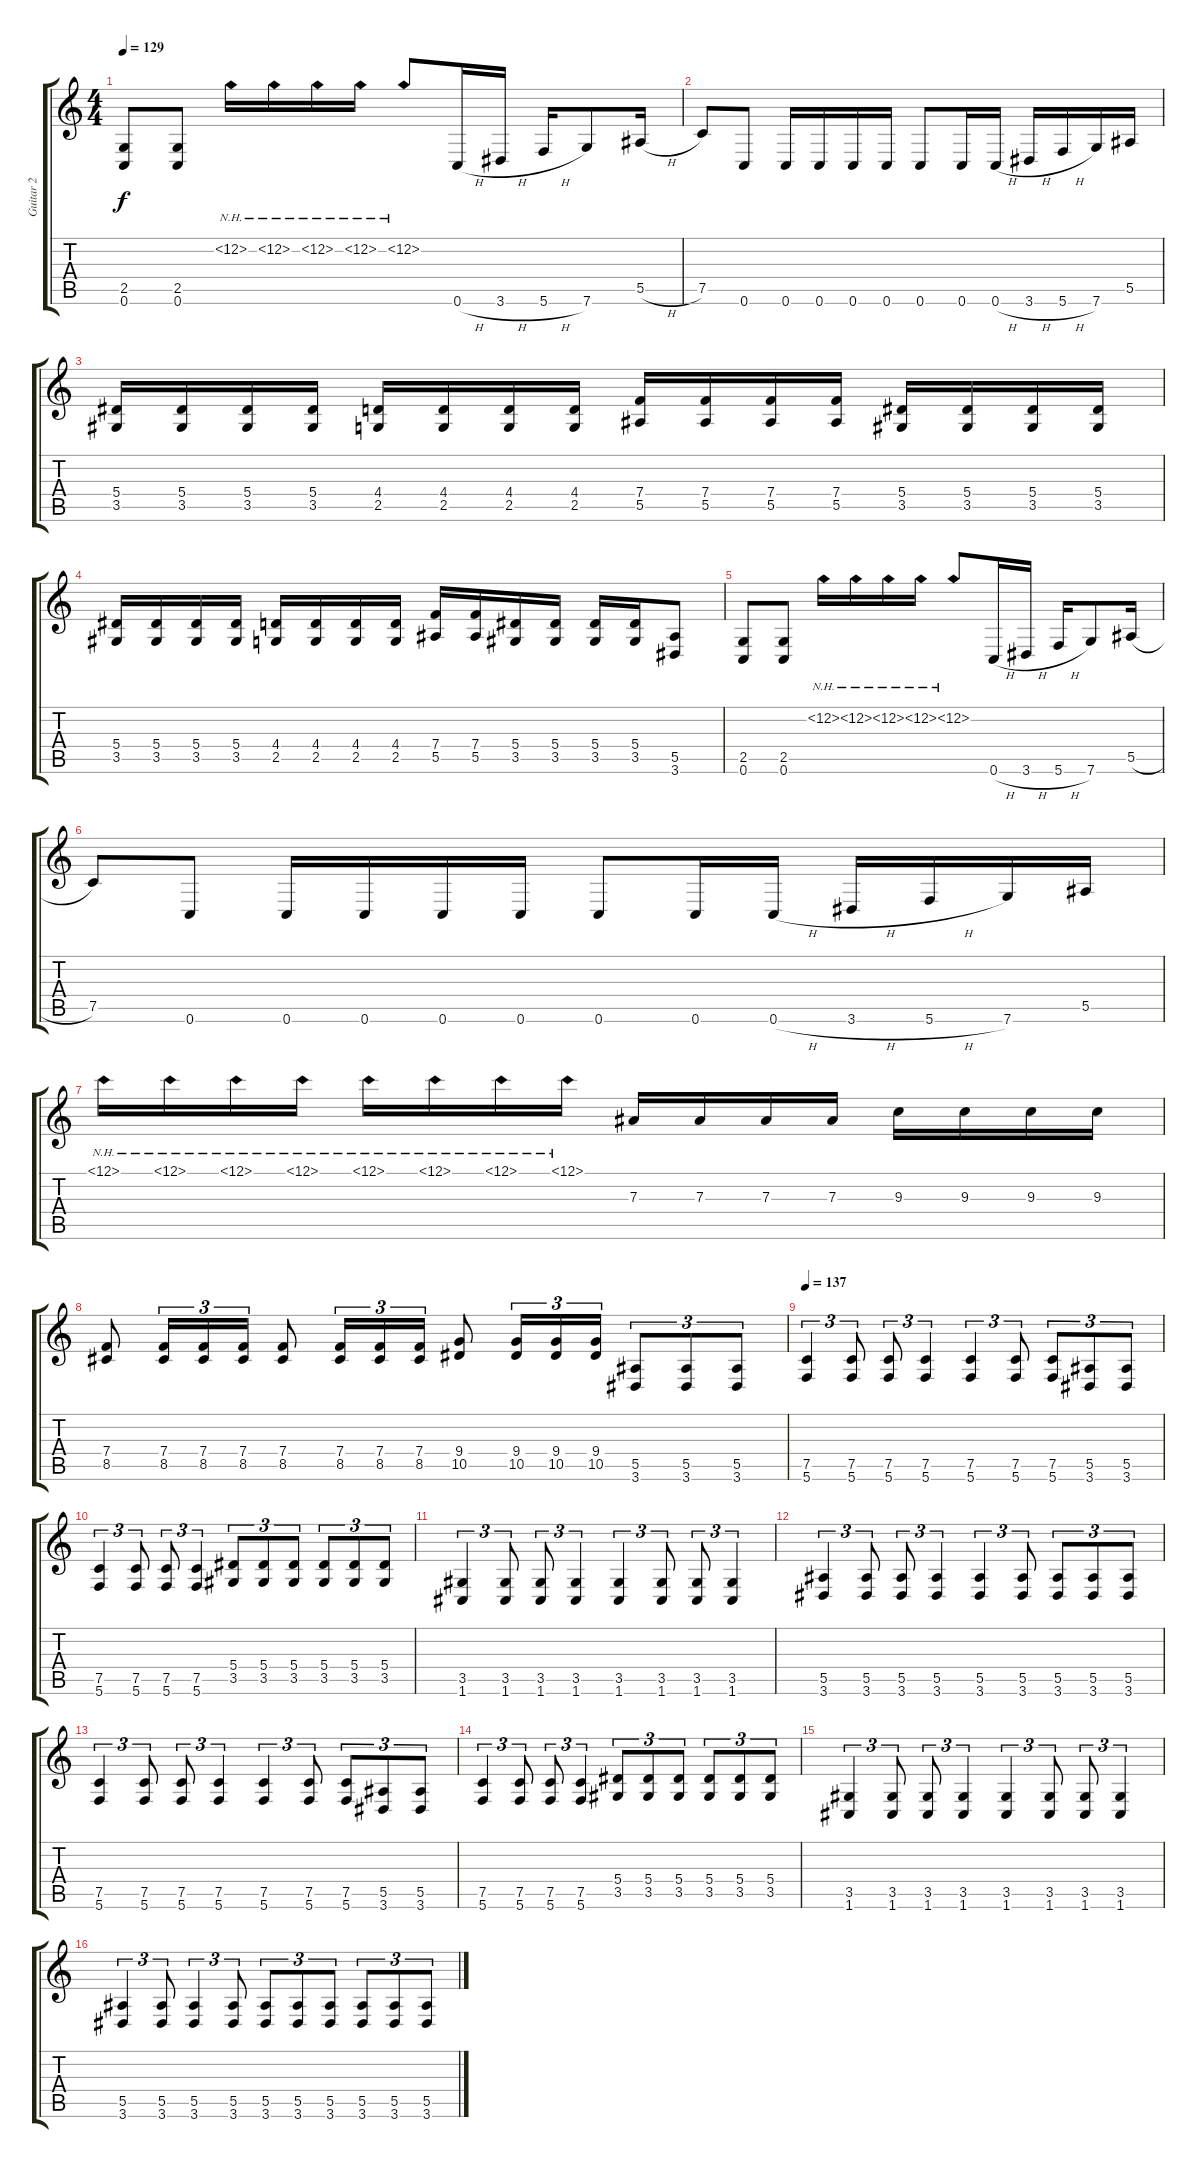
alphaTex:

\track ("Guitar 2" "Guitar 2") {instrument distortionguitar}
\staff {score tabs}
\tuning (C4 G3 Eb3 Bb2 F2 C2) {hide}
\ts (4 4)
\tempo 129
\clef g2
\ks c
(2.5 0.6).8{dy f} (2.5 0.6).8 12.2{nh}.16 12.2{nh}.16 12.2{nh}.16 12.2{nh}.16 12.2{nh}.8 0.6{h}.16 3.6{h}.16 5.6{h}.16 7.6.8 5.5{h}.16 |
7.5.8 0.6.8 0.6.16 0.6.16 0.6.16 0.6.16 0.6.8 0.6.16 0.6{h}.16 3.6{h}.16 5.6{h}.16 7.6.16 5.5.16 |
(5.4 3.5).16 (5.4 3.5).16 (5.4 3.5).16 (5.4 3.5).16 (4.4 2.5).16 (4.4 2.5).16 (4.4 2.5).16 (4.4 2.5).16 (7.4 5.5).16 (7.4 5.5).16 (7.4 5.5).16 (7.4 5.5).16 (5.4 3.5).16 (5.4 3.5).16 (5.4 3.5).16 (5.4 3.5).16 |
(5.4 3.5).16 (5.4 3.5).16 (5.4 3.5).16 (5.4 3.5).16 (4.4 2.5).16 (4.4 2.5).16 (4.4 2.5).16 (4.4 2.5).16 (7.4 5.5).16 (7.4 5.5).16 (5.4 3.5).16 (5.4 3.5).16 (5.4 3.5).16 (5.4 3.5).16 (5.5 3.6).8 |
(2.5 0.6).8 (2.5 0.6).8 12.2{nh}.16 12.2{nh}.16 12.2{nh}.16 12.2{nh}.16 12.2{nh}.8 0.6{h}.16 3.6{h}.16 5.6{h}.16 7.6.8 5.5{h}.16 |
7.5.8 0.6.8 0.6.16 0.6.16 0.6.16 0.6.16 0.6.8 0.6.16 0.6{h}.16 3.6{h}.16 5.6{h}.16 7.6.16 5.5.16 |
12.1{nh}.16 12.1{nh}.16 12.1{nh}.16 12.1{nh}.16 12.1{nh}.16 12.1{nh}.16 12.1{nh}.16 12.1{nh}.16 7.3.16 7.3.16 7.3.16 7.3.16 9.3.16 9.3.16 9.3.16 9.3.16 |
(7.4 8.5).8 (7.4 8.5).16{tu (3 2)} (7.4 8.5).16{tu (3 2)} (7.4 8.5).16{tu (3 2)} (7.4 8.5).8 (7.4 8.5).16{tu (3 2)} (7.4 8.5).16{tu (3 2)} (7.4 8.5).16{tu (3 2)} (9.4 10.5).8 (9.4 10.5).16{tu (3 2)} (9.4 10.5).16{tu (3 2)} (9.4 10.5).16{tu (3 2)} (5.5 3.6).8{tu (3 2)} (5.5 3.6).8{tu (3 2)} (5.5 3.6).8{tu (3 2)} |
\section ("" "")
\tempo 137
(7.5 5.6).4{tu (3 2)} (7.5 5.6).8{tu (3 2)} (7.5 5.6).8{tu (3 2)} (7.5 5.6).4{tu (3 2)} (7.5 5.6).4{tu (3 2)} (7.5 5.6).8{tu (3 2)} (7.5 5.6).8{tu (3 2)} (5.5 3.6).8{tu (3 2)} (5.5 3.6).8{tu (3 2)} |
(7.5 5.6).4{tu (3 2)} (7.5 5.6).8{tu (3 2)} (7.5 5.6).8{tu (3 2)} (7.5 5.6).4{tu (3 2)} (5.4 3.5).8{tu (3 2)} (5.4 3.5).8{tu (3 2)} (5.4 3.5).8{tu (3 2)} (5.4 3.5).8{tu (3 2)} (5.4 3.5).8{tu (3 2)} (5.4 3.5).8{tu (3 2)} |
(3.5 1.6).4{tu (3 2)} (3.5 1.6).8{tu (3 2)} (3.5 1.6).8{tu (3 2)} (3.5 1.6).4{tu (3 2)} (3.5 1.6).4{tu (3 2)} (3.5 1.6).8{tu (3 2)} (3.5 1.6).8{tu (3 2)} (3.5 1.6).4{tu (3 2)} |
(5.5 3.6).4{tu (3 2)} (5.5 3.6).8{tu (3 2)} (5.5 3.6).8{tu (3 2)} (5.5 3.6).4{tu (3 2)} (5.5 3.6).4{tu (3 2)} (5.5 3.6).8{tu (3 2)} (5.5 3.6).8{tu (3 2)} (5.5 3.6).8{tu (3 2)} (5.5 3.6).8{tu (3 2)} |
(7.5 5.6).4{tu (3 2)} (7.5 5.6).8{tu (3 2)} (7.5 5.6).8{tu (3 2)} (7.5 5.6).4{tu (3 2)} (7.5 5.6).4{tu (3 2)} (7.5 5.6).8{tu (3 2)} (7.5 5.6).8{tu (3 2)} (5.5 3.6).8{tu (3 2)} (5.5 3.6).8{tu (3 2)} |
(7.5 5.6).4{tu (3 2)} (7.5 5.6).8{tu (3 2)} (7.5 5.6).8{tu (3 2)} (7.5 5.6).4{tu (3 2)} (5.4 3.5).8{tu (3 2)} (5.4 3.5).8{tu (3 2)} (5.4 3.5).8{tu (3 2)} (5.4 3.5).8{tu (3 2)} (5.4 3.5).8{tu (3 2)} (5.4 3.5).8{tu (3 2)} |
(3.5 1.6).4{tu (3 2)} (3.5 1.6).8{tu (3 2)} (3.5 1.6).8{tu (3 2)} (3.5 1.6).4{tu (3 2)} (3.5 1.6).4{tu (3 2)} (3.5 1.6).8{tu (3 2)} (3.5 1.6).8{tu (3 2)} (3.5 1.6).4{tu (3 2)} |
(5.5 3.6).4{tu (3 2)} (5.5 3.6).8{tu (3 2)} (5.5 3.6).4{tu (3 2)} (5.5 3.6).8{tu (3 2)} (5.5 3.6).8{tu (3 2)} (5.5 3.6).8{tu (3 2)} (5.5 3.6).8{tu (3 2)} (5.5 3.6).8{tu (3 2)} (5.5 3.6).8{tu (3 2)} (5.5 3.6).8{tu (3 2)}
